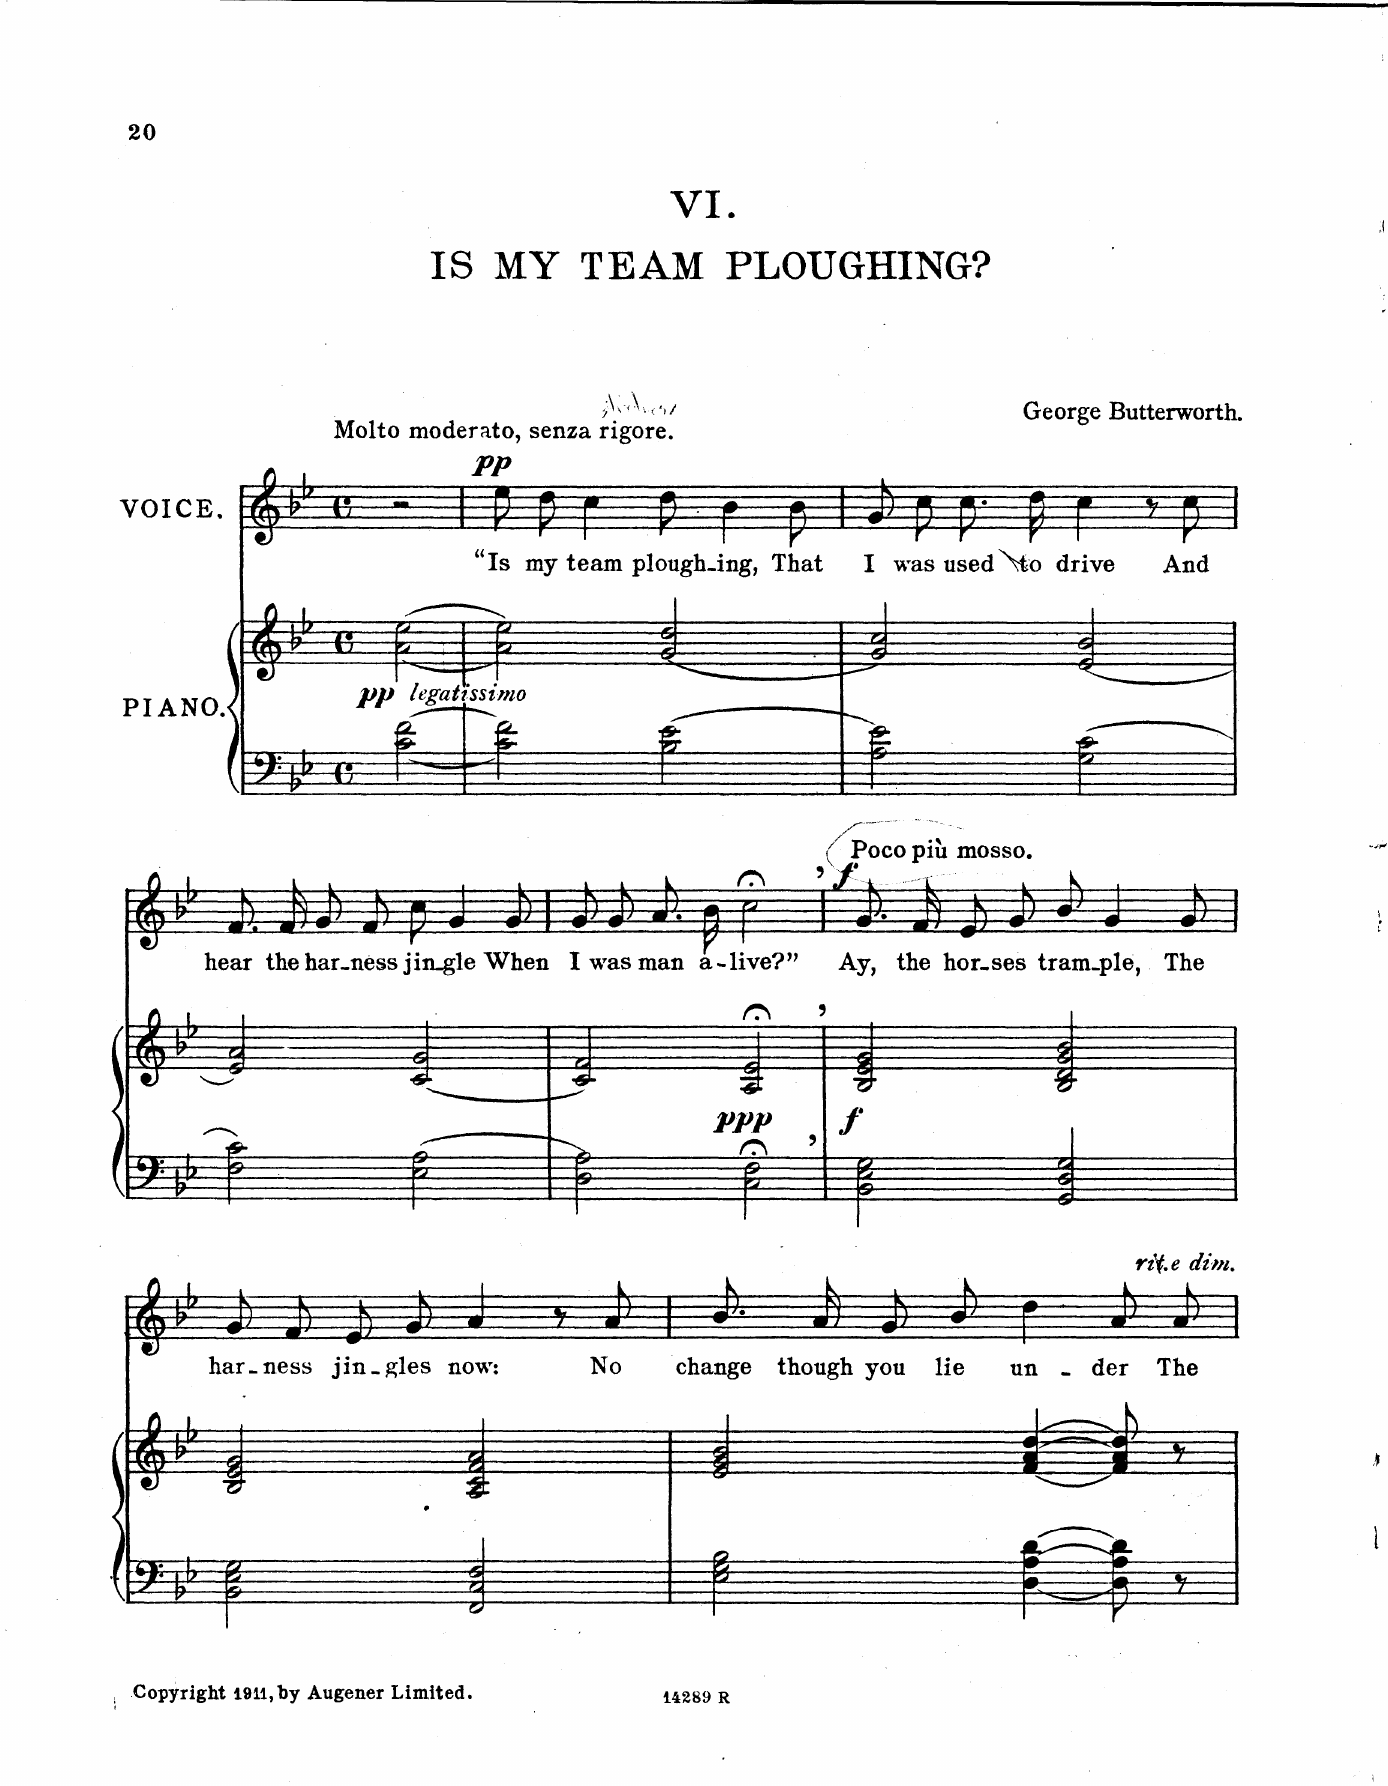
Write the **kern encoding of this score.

**kern	**kern	**dynam	**kern	**text	**dynam
*part2	*part2	*part2	*part1	*part1	*part1
*staff3	*staff2	*staff2/3	*staff1	*staff1	*staff1
*I"Piano	*	*	*I"Voice	*	*
*I'Pno	*	*	*	*	*
*clefF4	*clefG2	*	*clefG2	*	*
*k[b-e-]	*k[b-e-]	*	*k[b-e-]	*	*
*M4/4	*M4/4	*	*M4/4	*	*
*met(c)	*met(c)	*	*met(c)	*	*
=	=	=	=	=	=
!	!	!	!LO:TX:a:B:t=Molto moderato, senza rigore	!	!
!	!	!LO:DY:b	!	!	!
!	!	!LO:DY:n=1:b	!	!	!
[2c\ [2f\	[2a\ [2ee-\	pp other-dynamics	2r	.	.
=1	=1	=1	=1	=1	=1
!	!	!	!	!	!LO:DY:a
2c\] 2f\]	2a\] 2ee-\]	.	8ee-\L	“Is	pp
.	.	.	8dd\J	my	.
.	.	.	4cc\	team	.
2B-\ [2e-\	[2g/ 2dd/	.	8dd\	plough-	.
.	.	.	4b-\	-ing,	.
.	.	.	8b-\	That	.
=2	=2	=2	=2	=2	=2
2A\ 2e-\]	2g/] 2cc/	.	8g/L	I	.
.	.	.	8cc/J	was	.
.	.	.	8.cc\L	used	.
.	.	.	16dd\Jk	to	.
2G\ [2c\	[2e-/ 2b-/	.	4cc\	drive	.
.	.	.	8r	.	.
.	.	.	8cc\	And	.
=3	=3	=3	=3	=3	=3
2F\ 2c\]	2e-/] 2a/	.	8.f/L	hear	.
.	.	.	16f/Jk	the	.
.	.	.	8g/L	har-	.
.	.	.	8f/J	-ness	.
2E-\ [2A\	[2c/ 2g/	.	8cc\	jin-	.
.	.	.	4g/	-gle	.
.	.	.	8g/	When	.
=4	=4	=4	=4	=4	=4
2D\ 2A\]	2c/] 2f/	.	8g/L	I	.
.	.	.	8g/J	was	.
.	.	.	8.a/L	man	.
.	.	.	16b-/Jk	a-	.
!	!	!LO:DY:b	!	!	!
2C\;<, 2F\;<,	2A/;<, 2e-/;<,	ppp	2cc;<,\	-live?”	.
=5	=5	=5	=5	=5	=5
!	!	!	!LO:TX:a:B:t=Poco più mosso	!	!
!	!	!LO:DY:b	!	!	!LO:DY:a
2BB-\ 2E-\ 2G\	2B-/ 2e-/ 2g/	f	8.g/L	Ay,	f
.	.	.	16f/Jk	the	.
.	.	.	8e-/L	hor-	.
.	.	.	8g/J	-ses	.
2GG/ 2D/ 2G/	2B-/ 2d/ 2g/ 2b-/	.	8b-/	tram-	.
.	.	.	4g/	-ple,	.
.	.	.	8g/	The	.
=6	=6	=6	=6	=6	=6
2BB-\ 2E-\ 2G\	2B-/ 2e-/ 2g/	.	8g/L	har-	.
.	.	.	8f/J	-ness	.
.	.	.	8e-/L	jin-	.
.	.	.	8g/J	-gles	.
2FF/ 2C/ 2F/	2A/ 2c/ 2f/ 2a/	.	4a/	now:	.
.	.	.	8r	.	.
.	.	.	8a/	No	.
=7	=7	=7	=7	=7	=7
2E-\ 2G\ 2B-\	2e-/ 2g/ 2b-/	.	8.b-/L	change	.
.	.	.	16a/Jk	though	.
.	.	.	8g/L	you	.
.	.	.	8b-/J	lie	.
[4D\ [4A\ [4d\	[4f/ [>4a/ [4dd/	.	4dd\	un-	.
8D\] 8A\] 8d\]	8f/] 8a/] 8dd/]	.	8a/L	-der	.
!	!	!	!LO:TX:a:i:t=rit. e dim.	!	!
8r	8r	.	8a/J	The	.
=	=	=	=	=	=
*-	*-	*-	*-	*-	*-
